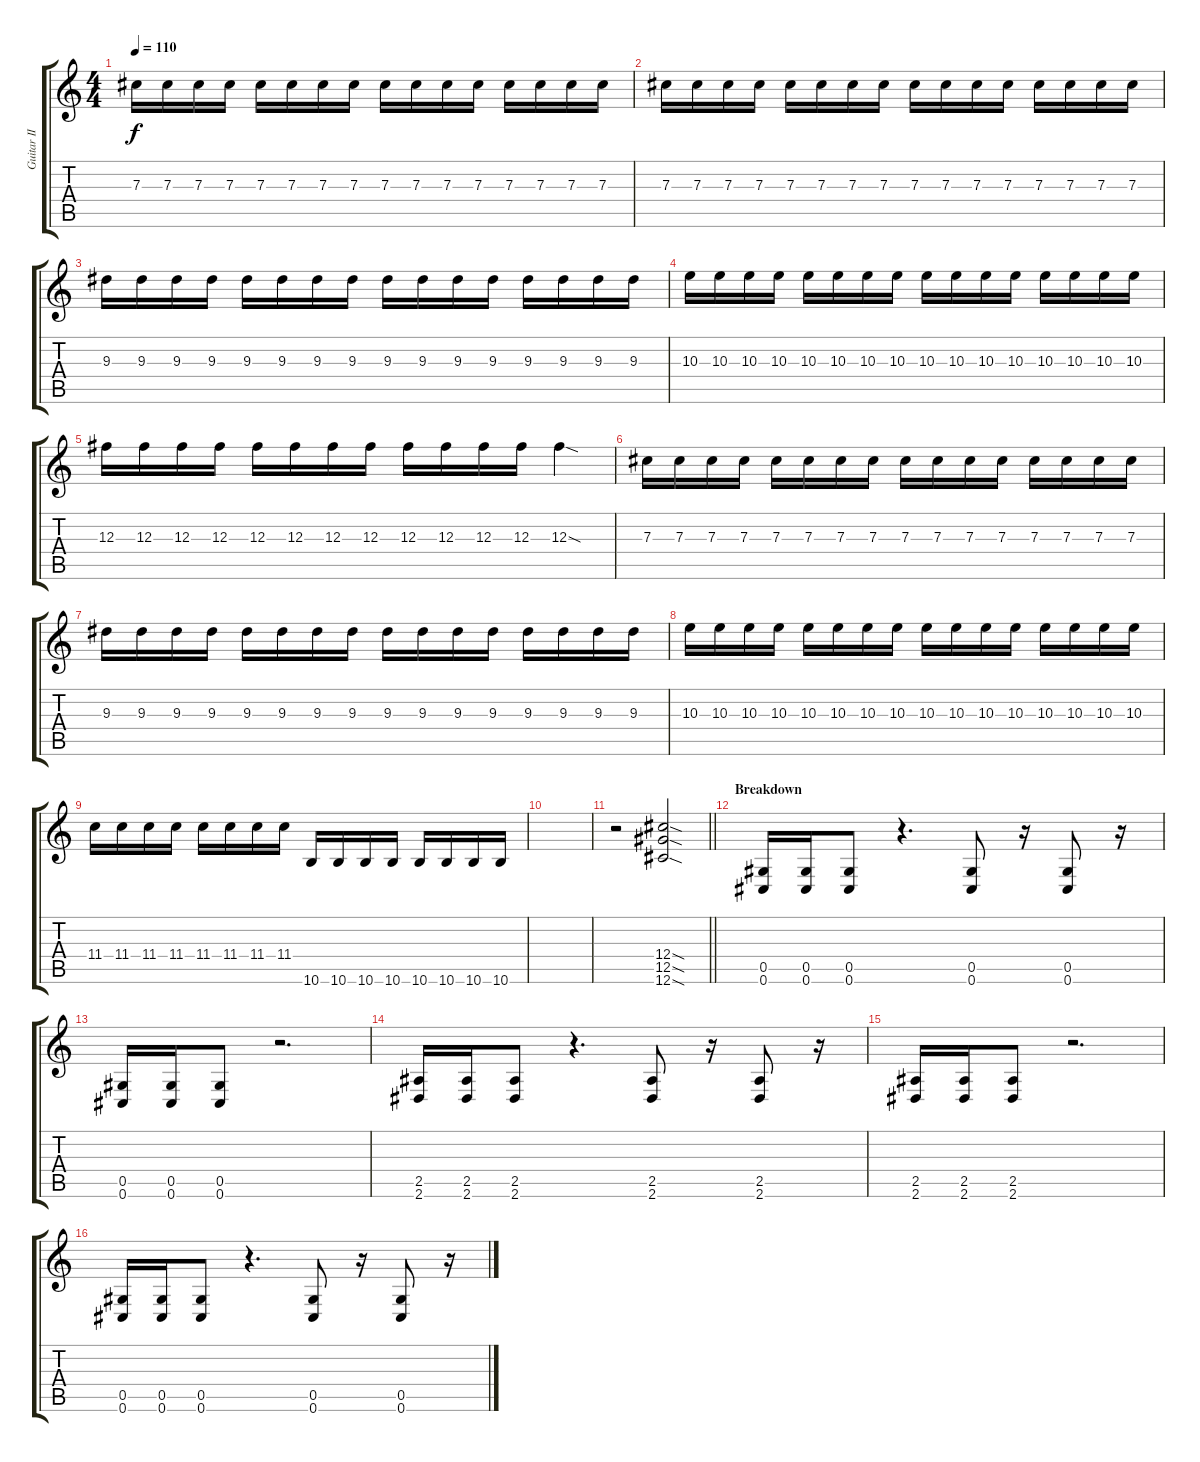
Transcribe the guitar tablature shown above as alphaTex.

\track ("Guitar II" "Guitar II") {instrument distortionguitar}
\staff {score tabs}
\tuning (Eb4 Bb3 Gb3 Db3 Ab2 Db2) {hide}
\ts (4 4)
\tempo 110
\clef g2
\ks c
7.3.16{dy f} 7.3.16 7.3.16 7.3.16 7.3.16 7.3.16 7.3.16 7.3.16 7.3.16 7.3.16 7.3.16 7.3.16 7.3.16 7.3.16 7.3.16 7.3.16 |
7.3.16 7.3.16 7.3.16 7.3.16 7.3.16 7.3.16 7.3.16 7.3.16 7.3.16 7.3.16 7.3.16 7.3.16 7.3.16 7.3.16 7.3.16 7.3.16 |
9.3.16 9.3.16 9.3.16 9.3.16 9.3.16 9.3.16 9.3.16 9.3.16 9.3.16 9.3.16 9.3.16 9.3.16 9.3.16 9.3.16 9.3.16 9.3.16 |
10.3.16 10.3.16 10.3.16 10.3.16 10.3.16 10.3.16 10.3.16 10.3.16 10.3.16 10.3.16 10.3.16 10.3.16 10.3.16 10.3.16 10.3.16 10.3.16 |
12.3.16 12.3.16 12.3.16 12.3.16 12.3.16 12.3.16 12.3.16 12.3.16 12.3.16 12.3.16 12.3.16 12.3.16 12.3{sod}.4 |
7.3.16 7.3.16 7.3.16 7.3.16 7.3.16 7.3.16 7.3.16 7.3.16 7.3.16 7.3.16 7.3.16 7.3.16 7.3.16 7.3.16 7.3.16 7.3.16 |
9.3.16 9.3.16 9.3.16 9.3.16 9.3.16 9.3.16 9.3.16 9.3.16 9.3.16 9.3.16 9.3.16 9.3.16 9.3.16 9.3.16 9.3.16 9.3.16 |
10.3.16 10.3.16 10.3.16 10.3.16 10.3.16 10.3.16 10.3.16 10.3.16 10.3.16 10.3.16 10.3.16 10.3.16 10.3.16 10.3.16 10.3.16 10.3.16 |
11.4.16 11.4.16 11.4.16 11.4.16 11.4.16 11.4.16 11.4.16 11.4.16 10.6.16 10.6.16 10.6.16 10.6.16 10.6.16 10.6.16 10.6.16 10.6.16 |
|
\barLineRight lightlight
r.2 (12.4{sod} 12.5{sod} 12.6{sod}).2 |
\section ("" "Breakdown")
(0.5 0.6).16 (0.5 0.6).16 (0.5 0.6).8 r.4{d} (0.5 0.6).8 r.16 (0.5 0.6).8 r.16 |
(0.5 0.6).16 (0.5 0.6).16 (0.5 0.6).8 r.2{d} |
(2.5 2.6).16 (2.5 2.6).16 (2.5 2.6).8 r.4{d} (2.5 2.6).8 r.16 (2.5 2.6).8 r.16 |
(2.5 2.6).16 (2.5 2.6).16 (2.5 2.6).8 r.2{d} |
(0.5 0.6).16 (0.5 0.6).16 (0.5 0.6).8 r.4{d} (0.5 0.6).8 r.16 (0.5 0.6).8 r.16
